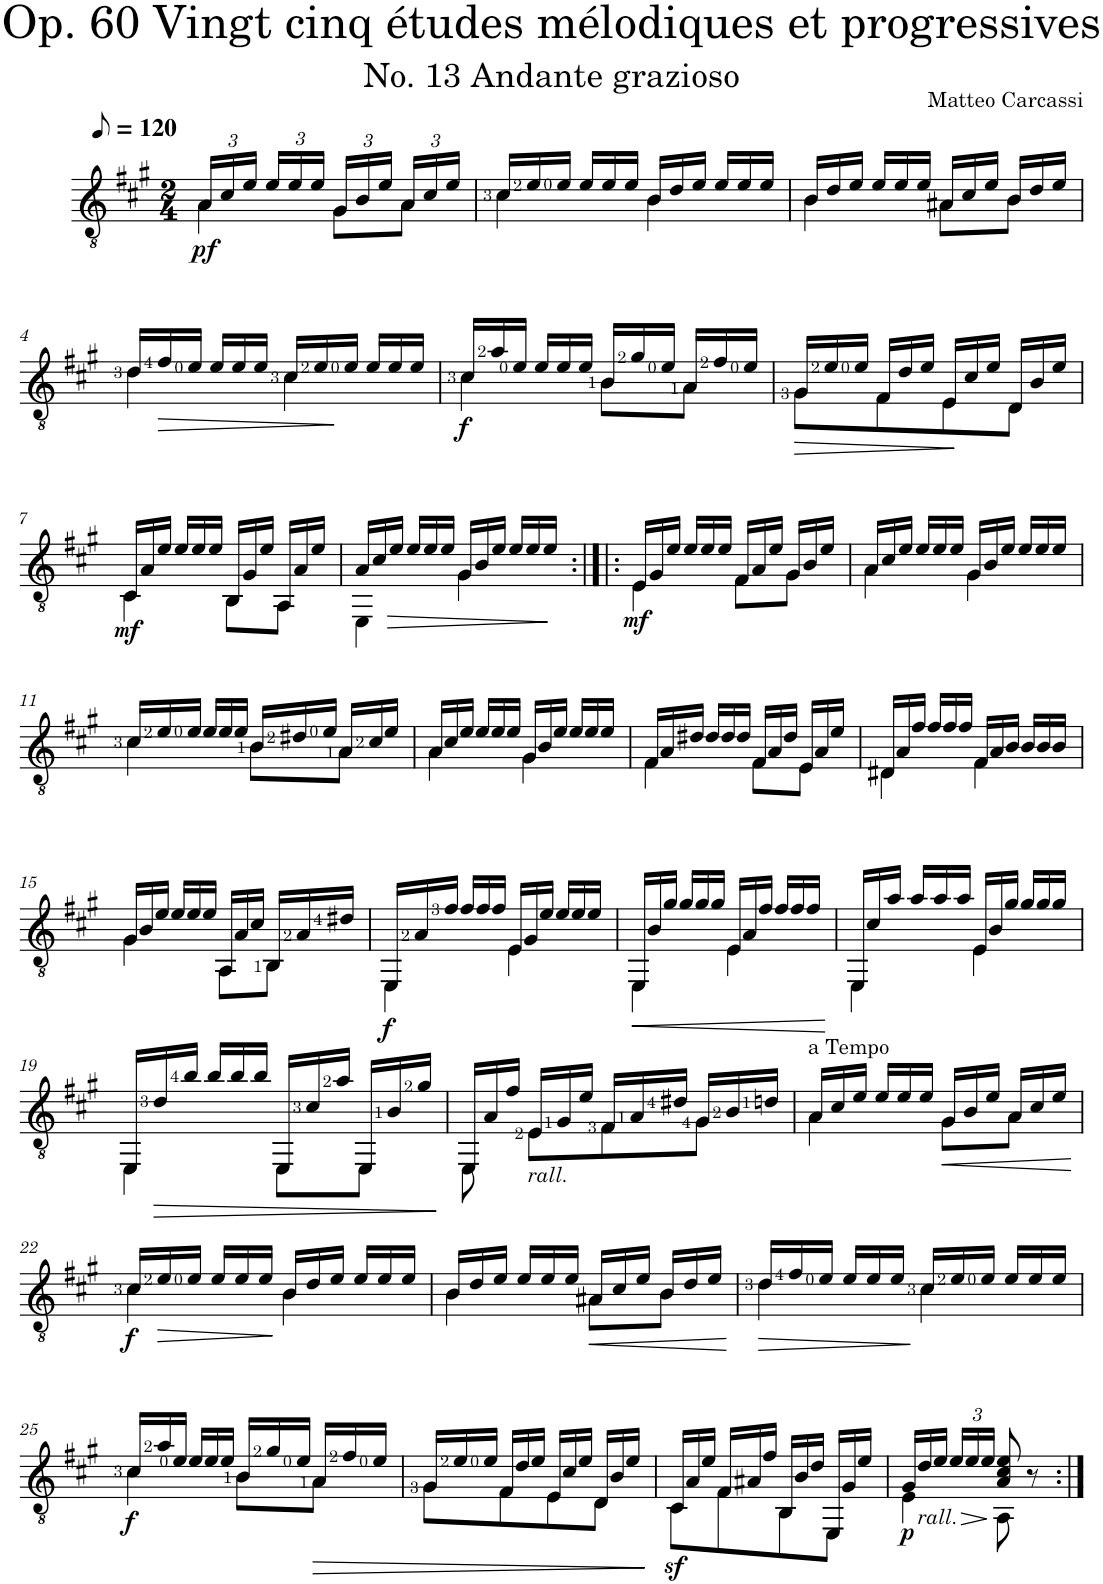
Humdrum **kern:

**kern	**dynam
*part1	*part1
*staff1	*staff1
*I"Classical Guitar	*
*I'Guit.	*
*clefGv2	*
*k[f#c#g#]	*
*A:	*
*M2/4	*
*MM60	*
*Xbrackettup	*
=1	=1
*^	*
!	!	!LO:DY:b
24A/LL	4A\	other-dynamics
24c#/	.	.
24e/JJ	.	.
24e/LL	.	.
24e/	.	.
24e/JJ	.	.
24G#/LL	8G#\L	.
24B/	.	.
24e/JJ	.	.
24A/LL	8A\J	.
24c#/	.	.
24e/JJ	.	.
=2	=2	=2
24c#/LL	4c#\	.
24e/	.	.
24e/JJ	.	.
24e/LL	.	.
24e/	.	.
24e/JJ	.	.
24B/LL	4B\	.
24d/	.	.
24e/JJ	.	.
24e/LL	.	.
24e/	.	.
24e/JJ	.	.
=3	=3	=3
24B/LL	4B\	.
24d/	.	.
24e/JJ	.	.
24e/LL	.	.
24e/	.	.
24e/JJ	.	.
24A#X/LL	8A#\L	.
24c#/	.	.
24e/JJ	.	.
24B/LL	8B\J	.
24d/	.	.
24e/JJ	.	.
!!LO:LB:g=z	!!
=4	=4	=4
24d/LL	4d\	.
!	!	!LO:HP:b
24f#/	.	>
24e/JJ	.	.
24e/LL	.	.
24e/	.	.
24e/JJ	.	.
24c#/LL	4c#\	.
24e/	.	.
24e/JJ	.	]
24e/LL	.	.
24e/	.	.
24e/JJ	.	.
=5	=5	=5
!	!	!LO:DY:b
24c#/LL	4c#\	f
24a/	.	.
24e/JJ	.	.
24e/LL	.	.
24e/	.	.
24e/JJ	.	.
24B/LL	8B\L	.
24g#/	.	.
24e/JJ	.	.
24A/LL	8A\J	.
24f#/	.	.
24e/JJ	.	.
=6	=6	=6
!	!	!LO:HP:b
24G#/LL	8G#\L	>
24e/	.	.
24e/JJ	.	.
24F#/LL	8F#\	.
24d/	.	.
24e/JJ	.	.
24E/LL	8E\	.
24c#/	.	]
24e/JJ	.	.
24D/LL	8D\J	.
24B/	.	.
24e/JJ	.	.
!!LO:LB:g=z	!!
=7	=7	=7
!	!	!LO:DY:b
24C#/LL	4C#\	mf
24A/	.	.
24e/JJ	.	.
24e/LL	.	.
24e/	.	.
24e/JJ	.	.
24BB/LL	8BB\L	.
24G#/	.	.
24e/JJ	.	.
24AA/LL	8AA\J	.
24A/	.	.
24e/JJ	.	.
=8	=8	=8
24A/LL	4EE\	.
!	!	!LO:HP:b
24c#/	.	>
24e/JJ	.	.
24e/LL	.	.
24e/	.	.
24e/JJ	.	.
24G#/LL	4G#\	.
24B/	.	.
24e/JJ	.	.
24e/LL	.	.
24e/	.	.
24e/JJ	.	]
=9:|!|:	=9:|!|:	=9:|!|:
!	!	!LO:DY:b
24E/LL	4E\	mf
24G#/	.	.
24e/JJ	.	.
24e/LL	.	.
24e/	.	.
24e/JJ	.	.
24F#/LL	8F#\L	.
24A/	.	.
24e/JJ	.	.
24G#/LL	8G#\J	.
24B/	.	.
24e/JJ	.	.
=10	=10	=10
24A/LL	4A\	.
24c#/	.	.
24e/JJ	.	.
24e/LL	.	.
24e/	.	.
24e/JJ	.	.
24G#/LL	4G#\	.
24B/	.	.
24e/JJ	.	.
24e/LL	.	.
24e/	.	.
24e/JJ	.	.
!!LO:LB:g=z	!!
=11	=11	=11
24c#/LL	4c#\	.
24e/	.	.
24e/JJ	.	.
24e/LL	.	.
24e/	.	.
24e/JJ	.	.
24B/LL	8B\L	.
24d#X/	.	.
24e/JJ	.	.
24A/LL	8A\J	.
24c#/	.	.
24e/JJ	.	.
=12	=12	=12
24A/LL	4A\	.
24c#/	.	.
24e/JJ	.	.
24e/LL	.	.
24e/	.	.
24e/JJ	.	.
24G#/LL	4G#\	.
24B/	.	.
24e/JJ	.	.
24e/LL	.	.
24e/	.	.
24e/JJ	.	.
=13	=13	=13
24F#/LL	4F#\	.
24A/	.	.
24d#X/JJ	.	.
24d#/LL	.	.
24d#/	.	.
24d#/JJ	.	.
24F#/LL	8F#\L	.
24A/	.	.
24d#/JJ	.	.
24E/LL	8E\J	.
24A/	.	.
24e/JJ	.	.
=14	=14	=14
24D#X/LL	4D#\	.
24A/	.	.
24f#/JJ	.	.
24f#/LL	.	.
24f#/	.	.
24f#/JJ	.	.
24F#/LL	4F#\	.
24A/	.	.
24B/JJ	.	.
24B/LL	.	.
24B/	.	.
24B/JJ	.	.
!!LO:LB:g=z	!!
=15	=15	=15
24G#/LL	4G#\	.
24B/	.	.
24e/JJ	.	.
24e/LL	.	.
24e/	.	.
24e/JJ	.	.
24AA/LL	8AA\L	.
24A/	.	.
24c#/JJ	.	.
24BB/LL	8BB\J	.
24A/	.	.
24d#X/JJ	.	.
=16	=16	=16
!	!	!LO:DY:b
24EE/LL	4EE\	f
24A/	.	.
24f#/JJ	.	.
24f#/LL	.	.
24f#/	.	.
24f#/JJ	.	.
24E/LL	4E\	.
24G#/	.	.
24e/JJ	.	.
24e/LL	.	.
24e/	.	.
24e/JJ	.	.
=17	=17	=17
!	!	!LO:HP:b
24EE/LL	4EE\	<
24B/	.	.
24g#/JJ	.	.
24g#/LL	.	.
24g#/	.	.
24g#/JJ	.	.
24E/LL	4E\	.
24A/	.	.
24f#/JJ	.	.
24f#/LL	.	.
24f#/	.	.
24f#/JJ	.	.
*v	*v	*
.	[
=18	=18
*^	*
24EE/LL	4EE\	.
24c#/	.	.
24a/JJ	.	.
24a/LL	.	.
24a/	.	.
24a/JJ	.	.
24E/LL	4E\	.
24B/	.	.
24g#/JJ	.	.
24g#/LL	.	.
24g#/	.	.
24g#/JJ	.	.
!!LO:LB:g=z	!!
=19	=19	=19
24EE/LL	4EE\	.
!	!	!LO:HP:b
24d/	.	>
24b/JJ	.	.
24b/LL	.	.
24b/	.	.
24b/JJ	.	.
24EE/LL	8EE\L	.
24c#/	.	.
24a/JJ	.	.
24EE/LL	8EE\J	.
24B/	.	.
24g#/JJ	.	.
*v	*v	*
.	]
=20	=20
*^	*
24EE/LL	8EE\	.
24A/	.	.
24f#/JJ	.	.
!LO:TX:b:i:t=rall.	!	!
24E/LL	8E\L	.
24G#/	.	.
24e/JJ	.	.
24F#/LL	8F#\	.
24A/	.	.
24d#X/JJ	.	.
24G#/LL	8G#\J	.
24B/	.	.
24dn/JJ	.	.
=21	=21	=21
!LO:TX:a:t=a Tempo	!	!
24A/LL	4A\	.
24c#/	.	.
24e/JJ	.	.
24e/LL	.	.
24e/	.	.
24e/JJ	.	.
!	!	!LO:HP:b
24G#/LL	8G#\L	<
24B/	.	.
24e/JJ	.	.
24A/LL	8A\J	.
24c#/	.	.
24e/JJ	.	.
*v	*v	*
.	[
!!LO:LB:g=z
=22	=22
*^	*
!	!	!LO:DY:b
24c#/LL	4c#\	f
!	!	!LO:HP:b
24e/	.	>
24e/JJ	.	.
24e/LL	.	.
24e/	.	.
24e/JJ	.	.
24B/LL	4B\	]
24d/	.	.
24e/JJ	.	.
24e/LL	.	.
24e/	.	.
24e/JJ	.	.
=23	=23	=23
24B/LL	4B\	.
24d/	.	.
24e/JJ	.	.
24e/LL	.	.
24e/	.	.
24e/JJ	.	.
!	!	!LO:HP:b
24A#X/LL	8A#\L	<
24c#/	.	.
24e/JJ	.	.
24B/LL	8B\J	.
24d/	.	.
24e/JJ	.	.
*v	*v	*
.	[
=24	=24
!	!LO:HP:b
*^	*
24d/LL	4d\	>
24f#/	.	.
24e/JJ	.	.
24e/LL	.	.
24e/	.	.
24e/JJ	.	.
24c#/LL	4c#\	]
24e/	.	.
24e/JJ	.	.
24e/LL	.	.
24e/	.	.
24e/JJ	.	.
!!LO:LB:g=z	!!
=25	=25	=25
!	!	!LO:DY:b
24c#/LL	4c#\	f
24a/	.	.
24e/JJ	.	.
24e/LL	.	.
24e/	.	.
24e/JJ	.	.
24B/LL	8B\L	.
24g#/	.	.
24e/JJ	.	.
!	!	!LO:HP:b
24A/LL	8A\J	>
24f#/	.	.
24e/JJ	.	.
=26	=26	=26
24G#/LL	8G#\L	.
24e/	.	.
24e/JJ	.	.
24F#/LL	8F#\	.
24d/	.	.
24e/JJ	.	.
24E/LL	8E\	.
24c#/	.	.
24e/JJ	.	.
24D/LL	8D\J	.
24B/	.	.
24e/JJ	.	.
*v	*v	*
.	]
=27	=27
*^	*
!	!	!LO:DY:b
24C#/LL	8C#\L	sf
24A/	.	.
24e/JJ	.	.
24F#/LL	8F#\	.
24A#X/	.	.
24f#/JJ	.	.
24BB/LL	8BB\	.
24B/	.	.
24d/JJ	.	.
24EE/LL	8EE\J	.
24G#/	.	.
24e/JJ	.	.
=28	=28	=28
!	!	!LO:DY:b
24G#/LL	4E\	p
!LO:TX:b:i:t=rall.	!	!
!	!	!LO:HP:b
24d/	.	>
24e/JJ	.	.
24e/LL	.	.
24e/	.	.
24e/JJ	.	.
8A/ 8c#/ 8e/	8AA\	]
8r	8ryy	.
*v	*v	*
=:|!	=:|!
*-	*-
